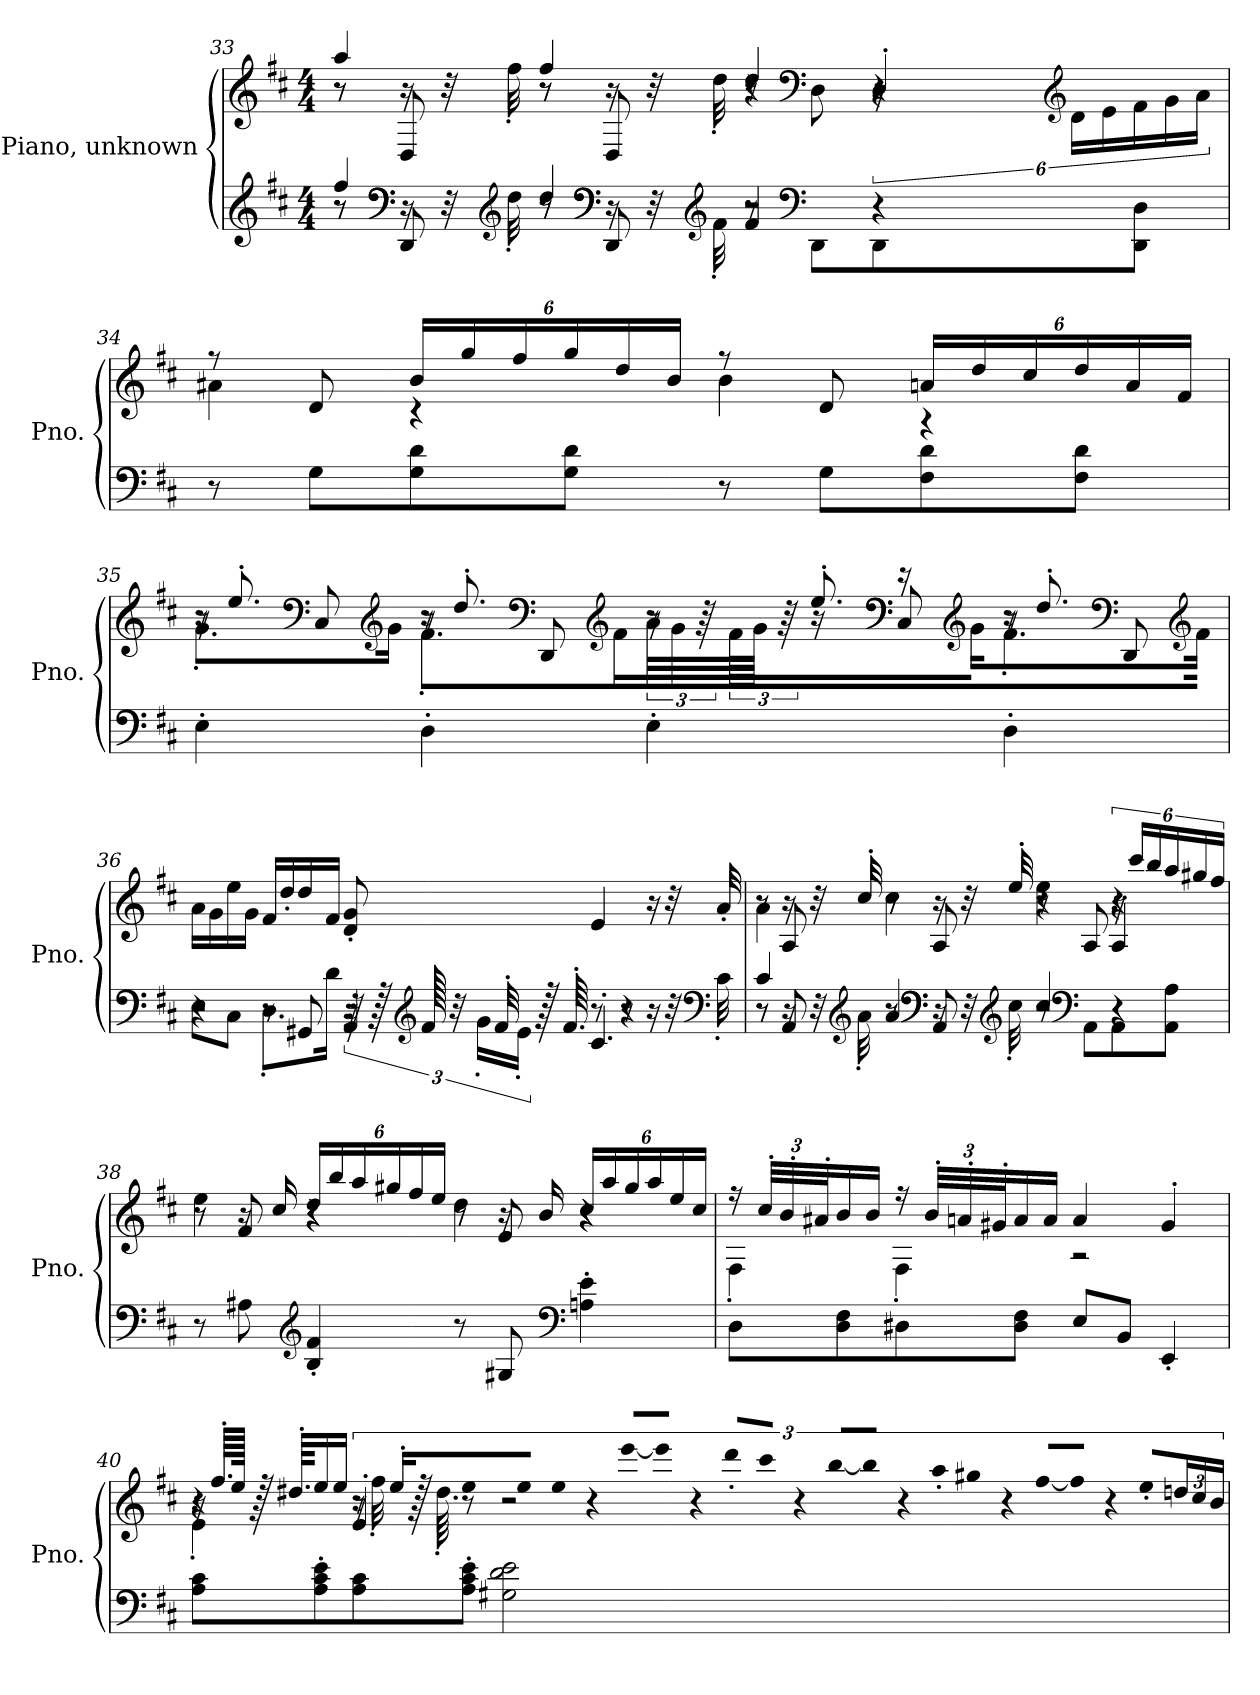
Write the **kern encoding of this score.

**kern	**kern
*part1	*part1
*staff2	*staff1
*I"Piano, unknown	*
*I'Pno.	*
!!LO:PB:g=z
*clefG2	*clefG2
*k[f#c#]	*k[f#c#]
*M4/4	*M4/4
=33	=33
*^	*^
*	*^	*	*^
4ff#/	8r	8r	4aa/	8r	8r
*clefF4	*	*	*	*	*
.	16r	8DD/	.	16r	8D/
.	32r	.	.	32r	.
*clefG2	*	*	*	*	*
.	32dd'\	.	.	32ff#'\	.
4dd/	8r	8r	4ff#/	8r	8r
*clefF4	*	*	*	*	*
.	16r	8DD/	.	16r	8D/
.	32r	.	.	32r	.
*clefG2	*	*	*	*	*
.	32f#'\	.	.	32dd'\	.
4f#/	8r	2r	4dd/	8r	4r
*clefF4	*	*	*clefF4	*	*
.	8DD\L	.	.	8D\	.
4r	8DD\	.	4r	24r	4D'/
*	*	*	*clefG2	*	*
.	.	.	.	24d\LL	.
.	.	.	.	24e\	.
*	*	*	*	*Xbrackettup	*
.	8DD\ 8D\J	.	.	24f#\	.
.	.	.	.	24g\	.
.	.	.	.	24a\JJ	.
*v	*v	*v	*	*	*
*	*	*v	*v
=34	=34	=34
8r	8r	4a#X\
8G\L	8d/	.
8G\ 8d\	24b/LL	4r
.	24gg/	.
.	24ff#/	.
8G\ 8d\J	24gg/	.
.	24dd/	.
.	24b/JJ	.
8r	8r	4b\
8G\L	8d/	.
8F#\ 8d\	24an/LL	4r
.	24dd/	.
.	24cc#/	.
8F#\ 8d\J	24dd/	.
.	24a/	.
.	24f#/JJ	.
!!LO:LB:g=z
=35	=35	=35
*	*	*^
4E'\	16r	8.g'\L	8r
.	8.ee'/	.	.
*	*clefF4	*	*
.	.	.	8C#/
*	*clefG2	*	*
.	.	16g\Jk	.
4D'\	16r	8.f#'\L	8r
.	8.dd'/	.	.
*	*clefF4	*	*
.	.	.	8DD/
*	*clefG2	*	*
.	.	16f#\L	.
*	*	*brackettup	*
4E'\	16r	96a\LL	8r
.	.	96g\JJJJ	.
.	.	96r	.
.	.	96f#\LLLL	.
.	.	96g\JJJJ	.
.	.	96r	.
.	8.ee'/	16r	.
*	*clefF4	*	*
.	.	16r	8C#/
*	*clefG2	*	*
.	.	16g\KL	.
4D'\	16r	8.f#'\	8r
.	8.dd'/	.	.
*	*clefF4	*	*
.	.	.	8DD/
*	*clefG2	*	*
.	.	16f#\Jk	.
*	*v	*v	*v
!!LO:LB:g=z
=36	=36
*^	*
*	*^	*
4r	8E\L	2r	16a\LL
.	.	.	16g\
.	8C#\J	.	16ee\
.	.	.	16g\JJ
8r	8.D'\L	.	16f#/LL
.	.	.	16dd'/
8GG#X/	.	.	16dd/
.	16d\Jk	.	16f#/JJ
64r	24r	4AA/	8d/' 8g/'
128r	.	.	.
*clefG2	*	*	*
128f#/	.	.	.
32r	.	.	.
.	24g'\LL	.	.
32f#'/	.	.	.
.	24e'\JJ	.	.
128r	.	.	.
64.f#'/	.	.	.
4.c#'/	8r	.	4e/
.	8r	4r	.
.	16r	.	16r
.	32r	.	32r
*clefF4	*	*	*
.	32c#'\	.	32a'/
!!LO:LB:g=z
=37	=37	=37	=37
*	*	*	*^
*	*	*	*	*^
4c#/	8r	8r	8r	4a\	8r
.	16r	8AA/	16r	.	8A/
.	32r	.	32r	.	.
*clefG2	*	*	*	*	*
.	32a'\	.	32cc#'/	.	.
4a/	8r	8r	8r	4cc#\	8r
*clefF4	*	*	*	*	*
.	16r	8AA/	16r	.	8A/
.	32r	.	32r	.	.
*clefG2	*	*	*	*	*
.	32cc#'\	.	32ee'/	.	.
4cc#/	8r	2r	8r	4ee\	4r
*clefF4	*	*	*	*	*
.	8AA\L	.	8A/	.	.
4r	8AA\	.	24r	4r	4A'/
.	.	.	24ccc#/LL	.	.
.	.	.	24bb/	.	.
*	*	*	*Xbrackettup	*	*
.	8AA\ 8A\J	.	24aa/	.	.
.	.	.	24gg#X/	.	.
.	.	.	24ff#/JJ	.	.
*v	*v	*v	*	*	*
!!LO:LB:g=z	!!	!!
=38	=38	=38	=38
8r	8r	4ee\	8r
8A#X\	16r	.	8f#/
.	16cc#/	.	.
*clefG2	*	*	*
4B/' 4f#/'	24dd/LL	4r	4r
.	24bb/	.	.
.	24aa/	.	.
.	24gg#X/	.	.
.	24ff#/	.	.
.	24ee/JJ	.	.
8r	8r	4dd\	8r
8G#X/	16r	.	8e/
.	16b/	.	.
*clefF4	*	*	*
4An\' 4e\'	24cc#/LL	4r	4r
.	24aa/	.	.
.	24gg#/	.	.
.	24aa/	.	.
.	24ee/	.	.
.	24cc#/JJ	.	.
*	*	*v	*v
=39	=39	=39
8D\L	16r	4F#'\
.	48cc#'/LLL	.
.	48b'/	.
.	48a#X'/J	.
8D\ 8F#\	16b/	.
.	16b/JJ	.
8D#X\	16r	4F#'\
.	48b'/LLL	.
.	48an'/	.
.	48g#X'/J	.
8D#\ 8F#\J	16a/	.
.	16a/JJ	.
8E/L	4a/	2r
8BB/J	.	.
4EE'/	4g#'/	.
!!LO:LB:g=z
=40	=40	=40
*	*	*^
8A\ 8c#\L	16r	4e'\	4r
.	64.ff#'/LLLL	.	.
.	128ee/JJJJk	.	.
.	128r	.	.
.	64.dd#X'/KKLL	.	.
8A\' 8c#\' 8e\'	16ee/	.	.
.	16ee/JJ	.	.
*	*brackettup	*	*
8A\ 8c#\	12r	16r	4e'/
.	.	32ff#'\	.
.	24ee'/LL	.	.
.	.	128r	.
.	.	64.dd#'\	.
8A\' 8c#\' 8e\'J	16ee/	8r	.
.	16ee/JJ	.	.
2G#X\ 2d\ 2e\	32ee/	2r	2r
.	64r	.	.
.	[64eee/LLLL	.	.
.	64eee/JJJJ]	.	.
.	64r	.	.
.	32ddd'/LLL	.	.
.	32ccc#/JJJ	.	.
.	64r	.	.
.	[64bb/LLLL	.	.
.	64bb/JJJJ]	.	.
.	64r	.	.
.	32aa'/	.	.
.	32gg#X/	.	.
.	64r	.	.
.	[64ff#/LLLL	.	.
.	64ff#/JJJJ]	.	.
.	64r	.	.
.	32ee'/KLL	.	.
*	*Xbrackettup	*	*
.	24ddn/	.	.
.	24cc#/	.	.
.	24b/JJ	.	.
*	*v	*v	*v
=	=
*-	*-
